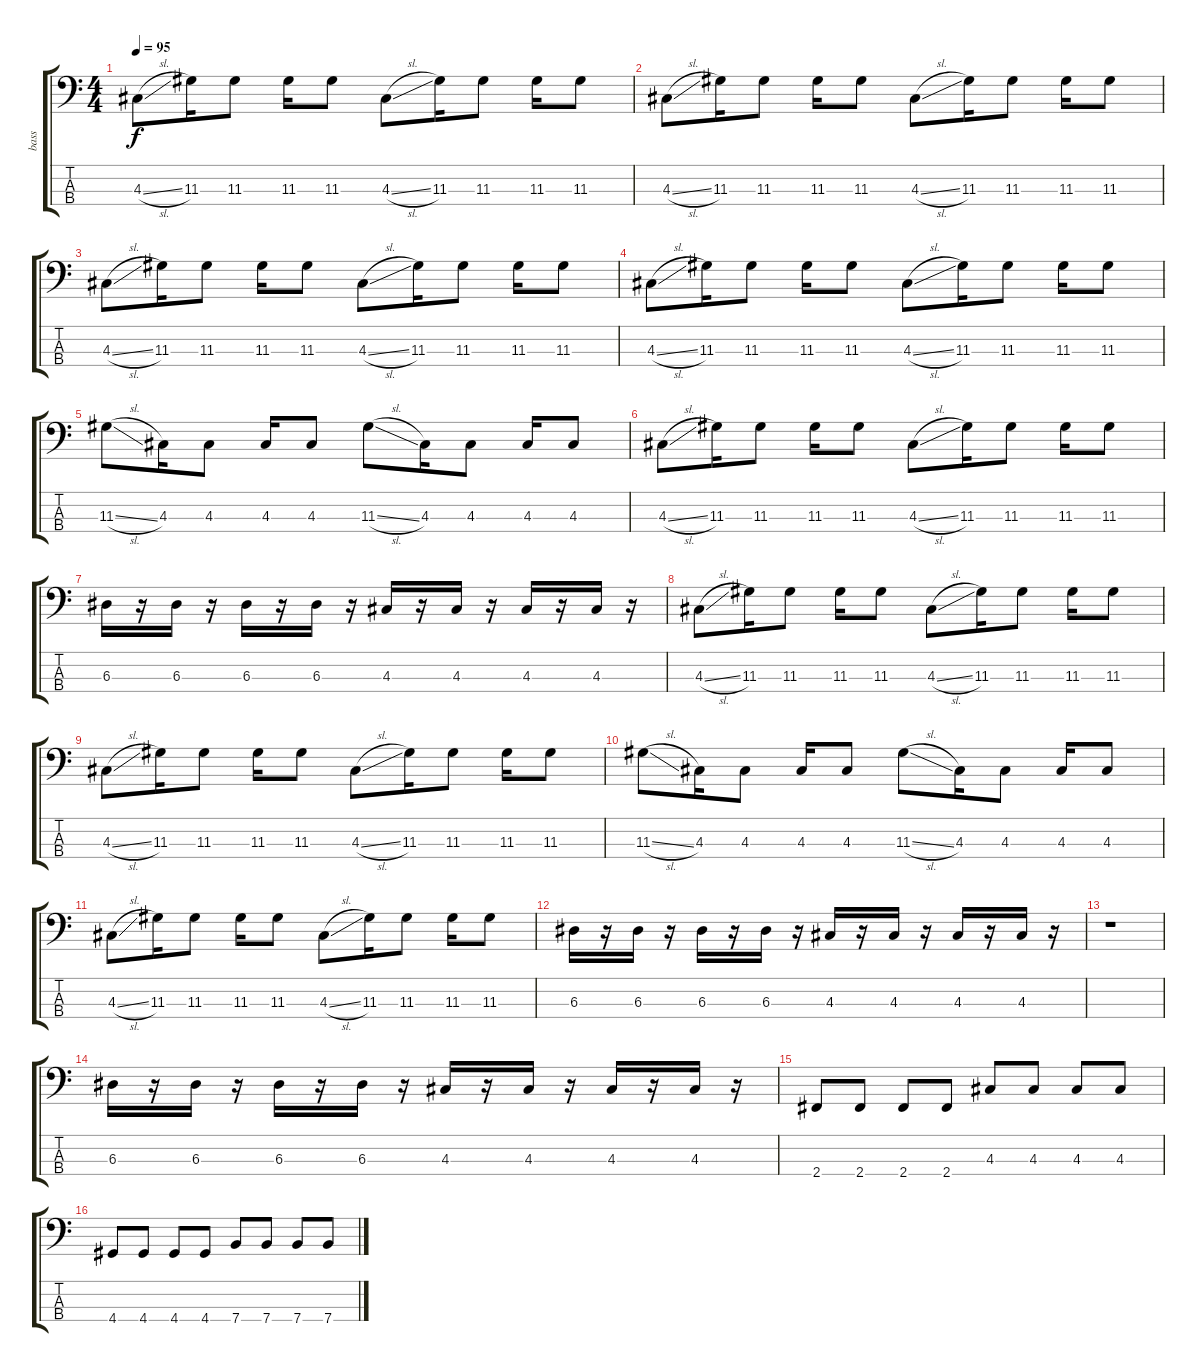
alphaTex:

\track ("bass" "bass") {instrument electricbassfinger}
\staff {score tabs}
\tuning (G2 D2 A1 E1) {hide}
\ts (4 4)
\tempo 95
\clef f4
\ks c
4.3{sl}.8{dy f instrument electricbassfinger} 11.3.16 11.3.8 11.3.16 11.3.8 4.3{sl}.8 11.3.16 11.3.8 11.3.16 11.3.8 |
4.3{sl}.8 11.3.16 11.3.8 11.3.16 11.3.8 4.3{sl}.8 11.3.16 11.3.8 11.3.16 11.3.8 |
4.3{sl}.8 11.3.16 11.3.8 11.3.16 11.3.8 4.3{sl}.8 11.3.16 11.3.8 11.3.16 11.3.8 |
4.3{sl}.8 11.3.16 11.3.8 11.3.16 11.3.8 4.3{sl}.8 11.3.16 11.3.8 11.3.16 11.3.8 |
11.3{sl}.8 4.3.16 4.3.8 4.3.16 4.3.8 11.3{sl}.8 4.3.16 4.3.8 4.3.16 4.3.8 |
4.3{sl}.8 11.3.16 11.3.8 11.3.16 11.3.8 4.3{sl}.8 11.3.16 11.3.8 11.3.16 11.3.8 |
6.3.16 r.16 6.3.16 r.16 6.3.16 r.16 6.3.16 r.16 4.3.16 r.16 4.3.16 r.16 4.3.16 r.16 4.3.16 r.16 |
4.3{sl}.8 11.3.16 11.3.8 11.3.16 11.3.8 4.3{sl}.8 11.3.16 11.3.8 11.3.16 11.3.8 |
4.3{sl}.8 11.3.16 11.3.8 11.3.16 11.3.8 4.3{sl}.8 11.3.16 11.3.8 11.3.16 11.3.8 |
11.3{sl}.8 4.3.16 4.3.8 4.3.16 4.3.8 11.3{sl}.8 4.3.16 4.3.8 4.3.16 4.3.8 |
4.3{sl}.8 11.3.16 11.3.8 11.3.16 11.3.8 4.3{sl}.8 11.3.16 11.3.8 11.3.16 11.3.8 |
6.3.16 r.16 6.3.16 r.16 6.3.16 r.16 6.3.16 r.16 4.3.16 r.16 4.3.16 r.16 4.3.16 r.16 4.3.16 r.16 |
r.1 |
6.3.16 r.16 6.3.16 r.16 6.3.16 r.16 6.3.16 r.16 4.3.16 r.16 4.3.16 r.16 4.3.16 r.16 4.3.16 r.16 |
2.4.8 2.4.8 2.4.8 2.4.8 4.3.8 4.3.8 4.3.8 4.3.8 |
4.4.8 4.4.8 4.4.8 4.4.8 7.4.8 7.4.8 7.4.8 7.4.8
